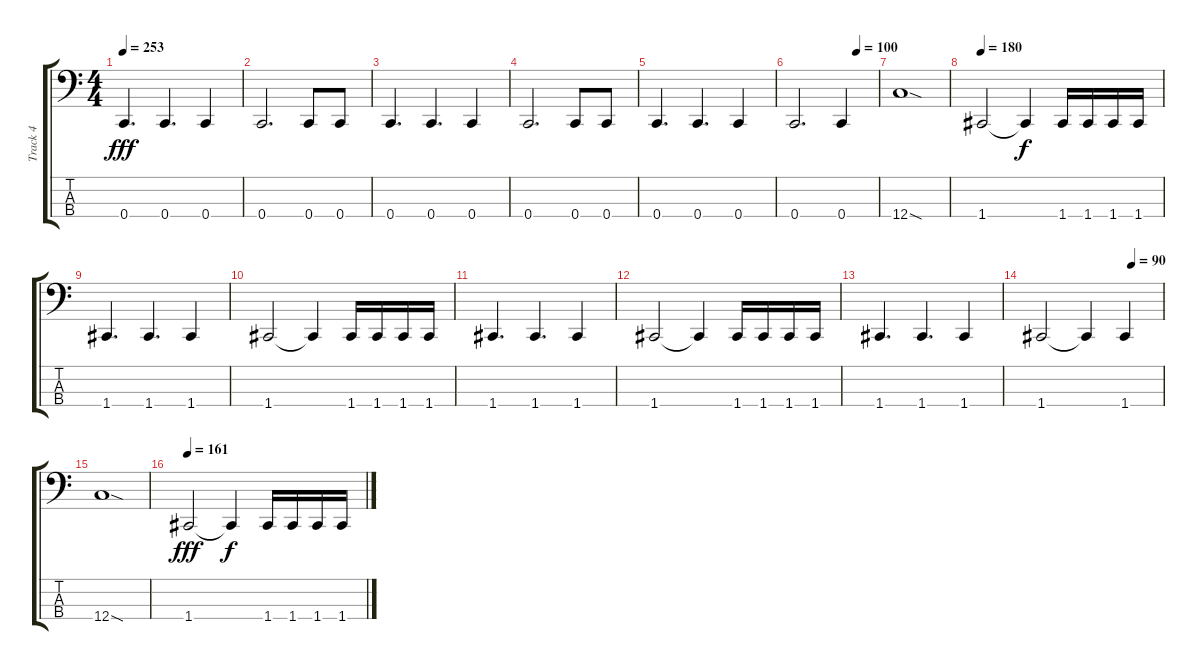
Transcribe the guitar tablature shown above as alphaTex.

\track ("Track 4" "Track 4") {instrument electricbasspick}
\staff {score tabs}
\tuning (F2 C2 G1 C1) {hide}
\ts (4 4)
\tempo 253
\clef f4
\ks c
0.4.4{d dy fff} 0.4.4{d} 0.4.4 |
0.4.2{d} 0.4.8 0.4.8 |
0.4.4{d} 0.4.4{d} 0.4.4 |
0.4.2{d} 0.4.8 0.4.8 |
0.4.4{d} 0.4.4{d} 0.4.4 |
\tempo (100 0.75)
0.4.2{d} 0.4.4 |
12.4{sod}.1 |
\tempo 180
1.4.2 1.4{t}.4{dy f} 1.4.16 1.4.16 1.4.16 1.4.16 |
1.4.4{d} 1.4.4{d} 1.4.4 |
1.4.2 1.4{t}.4 1.4.16 1.4.16 1.4.16 1.4.16 |
1.4.4{d} 1.4.4{d} 1.4.4 |
1.4.2 1.4{t}.4 1.4.16 1.4.16 1.4.16 1.4.16 |
1.4.4{d} 1.4.4{d} 1.4.4 |
\tempo (90 0.75)
1.4.2 1.4{t}.4 1.4.4 |
12.4{sod}.1 |
\tempo 161
1.4.2{dy fff} 1.4{t}.4{dy f} 1.4.16 1.4.16 1.4.16 1.4.16
